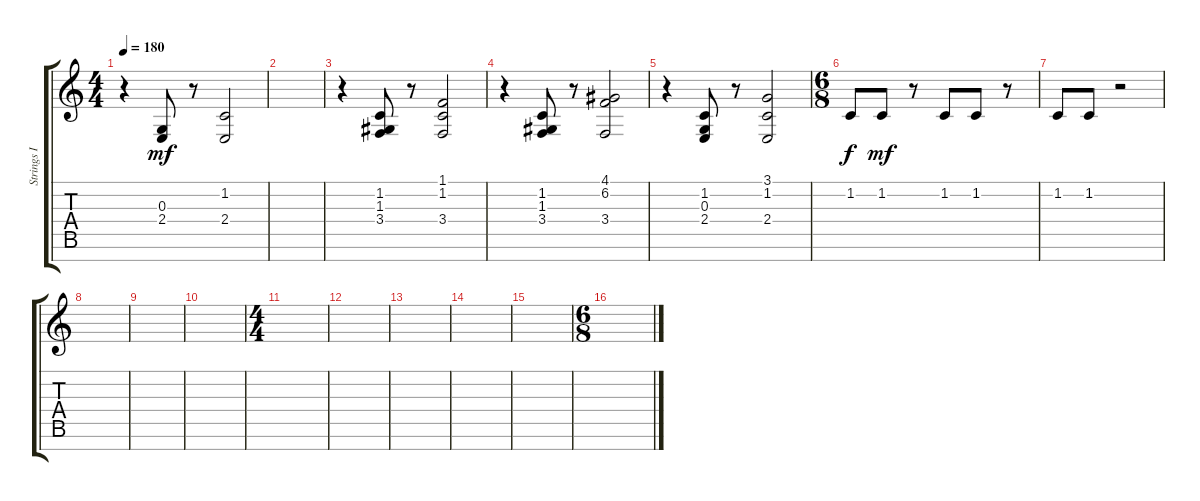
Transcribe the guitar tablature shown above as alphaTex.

\track ("Strings I" "Strings I") {instrument stringensemble2}
\staff {score tabs}
\tuning (E4 B3 G3 D3 A2 E2 B1) {hide}
\ts (4 4)
\tempo 180
\clef g2
\ks c
r.4{dy mf} (0.3 2.4).8 r.8 (1.2 2.4).2 |
|
r.4 (1.2 1.3 3.4).8 r.8 (1.1 1.2 3.4).2 |
r.4 (1.2 1.3 3.4).8 r.8 (4.1 6.2 3.4).2 |
r.4 (1.2 0.3 2.4).8 r.8 (3.1 1.2 2.4).2 |
\ts (6 8)
1.2.8{dy f} 1.2.8{dy mf} r.8 1.2.8 1.2.8 r.8 |
1.2.8 1.2.8 r.2 |
|
|
|
\ts (4 4)
|
|
|
|
|
\ts (6 8)
